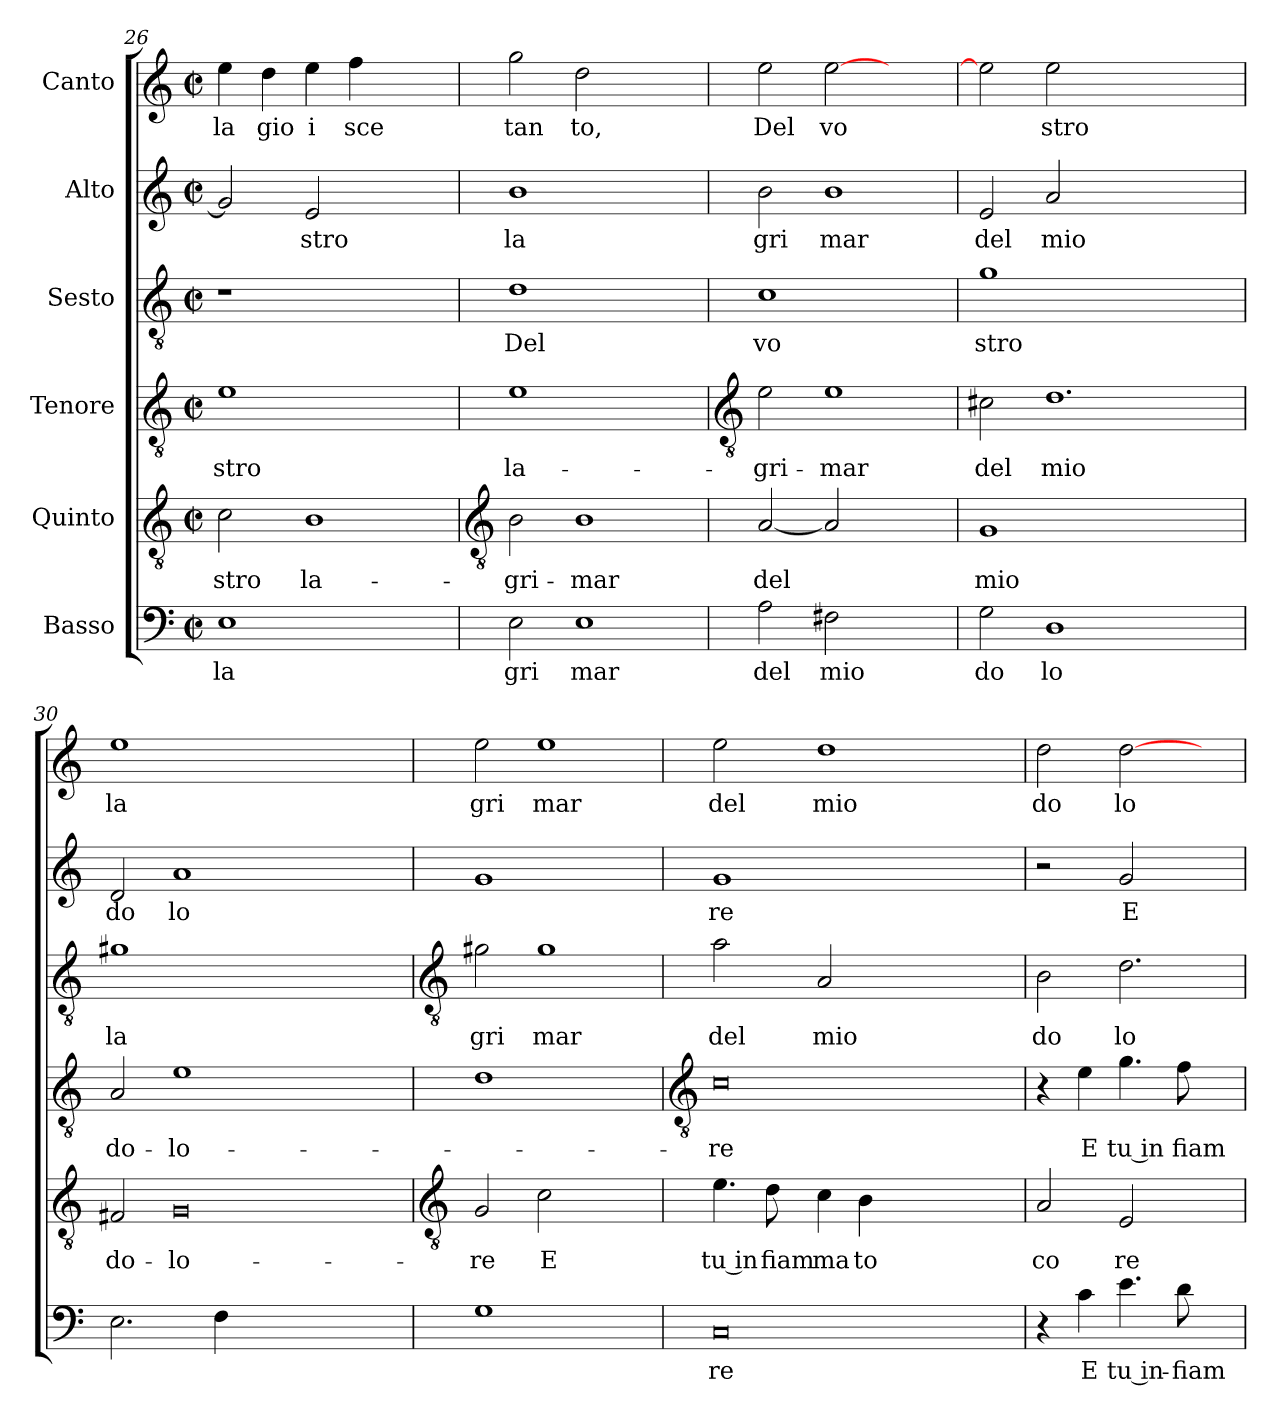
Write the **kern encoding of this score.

**kern	**text	**kern	**text	**kern	**text	**kern	**text	**kern	**text	**kern	**text
*part6	*part6	*part5	*part5	*part4	*part4	*part3	*part3	*part2	*part2	*part1	*part1
*staff6	*staff6	*staff5	*staff5	*staff4	*staff4	*staff3	*staff3	*staff2	*staff2	*staff1	*staff1
*I"Basso	*	*I"Quinto	*	*I"Tenore	*	*I"Sesto	*	*I"Alto	*	*I"Canto	*
*clefF4	*	*clefGv2	*	*clefGv2	*	*clefGv2	*	*clefG2	*	*clefG2	*
*k[]	*	*k[]	*	*k[]	*	*k[]	*	*k[]	*	*k[]	*
*C:	*	*C:	*	*C:	*	*C:	*	*C:	*	*C:	*
*M2/2	*	*M2/2	*	*M2/2	*	*M2/2	*	*M2/2	*	*M2/2	*
*met(c|)	*	*met(c|)	*	*met(c|)	*	*met(c|)	*	*met(c|)	*	*met(c|)	*
=26A	=26A	=26A	=26A	=26A	=26A	=26A	=26A	=26A	=26A	=26A	=26A
!	!LO:LY:b	!	!LO:LY:b	!	!LO:LY:b	!	!	!	!	!	!LO:LY:b
1E	la	2c\	-stro	1e	-stro	1r	.	2g/]	.	4ee\	la
!	!	!	!	!	!	!	!	!	!	!	!LO:LY:b
.	.	.	.	.	.	.	.	.	.	4dd\	gio
!	!	!	!LO:LY:b	!	!	!	!	!	!LO:LY:b	!	!LO:LY:b
.	.	1B	la-	.	.	.	.	2e/	stro	4ee\	i
!	!	!	!	!	!	!	!	!	!	!	!LO:LY:b
.	.	.	.	.	.	.	.	.	.	4ff\	sce
2ryy	.	.	.	2ryy	.	2ryy	.	2ryy	.	2ryy	.
!!LO:LB:g=z
=27A	=27A	=27A	=27A	=27A	=27A	=27A	=27A	=27A	=27A	=27A	=27A
*	*	*clefGv2	*	*	*	*	*	*	*	*	*
!	!LO:LY:b	!	!LO:LY:b	!	!LO:LY:b	!	!LO:LY:b	!	!LO:LY:b	!	!LO:LY:b
2E\	gri	2B\	-gri-	1e	la-	1d	Del	1b	la	2gg\	tan
!	!LO:LY:b	!	!LO:LY:b	!	!	!	!	!	!	!	!LO:LY:b
1E	mar	1B	-mar	.	.	.	.	.	.	2dd\	to,
.	.	.	.	2ryy	.	2ryy	.	2ryy	.	2ryy	.
!!LO:LB:g=z
=28A	=28A	=28A	=28A	=28A	=28A	=28A	=28A	=28A	=28A	=28A	=28A
*	*	*	*	*clefGv2	*	*	*	*	*	*	*
!	!LO:LY:b	!	!LO:LY:b	!	!LO:LY:b	!	!LO:LY:b	!	!LO:LY:b	!	!LO:LY:b
2A\	del	[2A/	del	2e\	-gri-	1c	vo	2b\	gri	2ee\	Del
!	!LO:LY:b	!	!	!	!LO:LY:b	!	!	!	!LO:LY:b	!	!LO:LY:b
2F#X\	mio	2A/]	.	1e	-mar	.	.	1b	mar	[2ee\	vo
2ryy	.	2ryy	.	.	.	2ryy	.	.	.	2ryy	.
=29A	=29A	=29A	=29A	=29A	=29A	=29A	=29A	=29A	=29A	=29A	=29A
!	!LO:LY:b	!	!LO:LY:b	!	!LO:LY:b	!	!LO:LY:b	!	!LO:LY:b	!	!
2G\	do	1G	mio	2c#X\	del	1g	stro	2e/	del	2ee\]	.
!	!LO:LY:b	!	!	!	!LO:LY:b	!	!	!	!LO:LY:b	!	!LO:LY:b
1D	lo	.	.	1.d	mio	.	.	2a/	mio	2ee\	stro
.	.	1ryy	.	.	.	1ryy	.	1ryy	.	1ryy	.
2ryy	.	.	.	.	.	.	.	.	.	.	.
=30A	=30A	=30A	=30A	=30A	=30A	=30A	=30A	=30A	=30A	=30A	=30A
!	!	!	!LO:LY:b	!	!LO:LY:b	!	!LO:LY:b	!	!LO:LY:b	!	!LO:LY:b
2.E\	.	2F#X/	do-	2A/	do-	1g#X	la	2d/	do	1ee	la
!	!	!	!LO:LY:b	!	!LO:LY:b	!	!	!	!LO:LY:b	!	!
.	.	0G	-lo-	1e	-lo-	.	.	1a	lo	.	.
4F\	.	.	.	.	.	.	.	.	.	.	.
1.ryy	.	.	.	.	.	1.ryy	.	.	.	1.ryy	.
.	.	.	.	1ryy	.	.	.	1ryy	.	.	.
!!LO:LB:g=z
=31	=31	=31	=31	=31	=31	=31	=31	=31	=31	=31	=31
*	*	*clefGv2	*	*	*	*clefGv2	*	*	*	*	*
!	!	!	!LO:LY:b	!	!	!	!LO:LY:b	!	!	!	!LO:LY:b
1G	.	2G/	-re	1d	.	2g#X\	gri	1g	.	2ee\	gri
!	!	!	!LO:LY:b	!	!	!	!LO:LY:b	!	!	!	!LO:LY:b
.	.	2c\	E	.	.	1g#	mar	.	.	1ee	mar
2ryy	.	2ryy	.	2ryy	.	.	.	2ryy	.	.	.
!!LO:LB:g=z
=32	=32	=32	=32	=32	=32	=32	=32	=32	=32	=32	=32
*	*	*	*	*clefGv2	*	*	*	*	*	*	*
!	!LO:LY:b	!	!LO:LY:b	!	!LO:LY:b	!	!LO:LY:b	!	!LO:LY:b	!	!LO:LY:b
0C	re	4.e\	tu in	0c	-re	2a\	del	1g	re	2ee\	del
!	!	!	!LO:LY:b	!	!	!	!	!	!	!	!
.	.	8d\	fiam	.	.	.	.	.	.	.	.
!	!	!	!LO:LY:b	!	!	!	!LO:LY:b	!	!	!	!LO:LY:b
.	.	4c\	ma	.	.	2A/	mio	.	.	1dd	mio
!	!	!	!LO:LY:b	!	!	!	!	!	!	!	!
.	.	4B\	to	.	.	.	.	.	.	.	.
.	.	1ryy	.	.	.	1ryy	.	1ryy	.	.	.
.	.	.	.	.	.	.	.	.	.	2ryy	.
!!LO:LB:g=z
=32A	=32A	=32A	=32A	=32A	=32A	=32A	=32A	=32A	=32A	=32A	=32A
!	!	!	!LO:LY:b	!	!	!	!LO:LY:b	!	!	!	!LO:LY:b
4r	.	2A/	co	4r	.	2B\	do	2r	.	2dd\	do
!	!LO:LY:b	!	!	!	!LO:LY:b	!	!	!	!	!	!
4c\	E	.	.	4e\	E	.	.	.	.	.	.
!	!LO:LY:b	!	!LO:LY:b	!	!LO:LY:b	!	!LO:LY:b	!	!LO:LY:b	!	!LO:LY:b
4.e\	tu in-	2E/	re	4.g\	tu in	2.d\	lo	2g/	E	[2dd\	lo
!	!LO:LY:b	!	!	!	!LO:LY:b	!	!	!	!	!	!
8d\	-fiam-	.	.	8f\	fiam	.	.	.	.	.	.
4ryy	.	4ryy	.	4ryy	.	.	.	4ryy	.	4ryy	.
=	=	=	=	=	=	=	=	=	=	=	=
*-	*-	*-	*-	*-	*-	*-	*-	*-	*-	*-	*-
